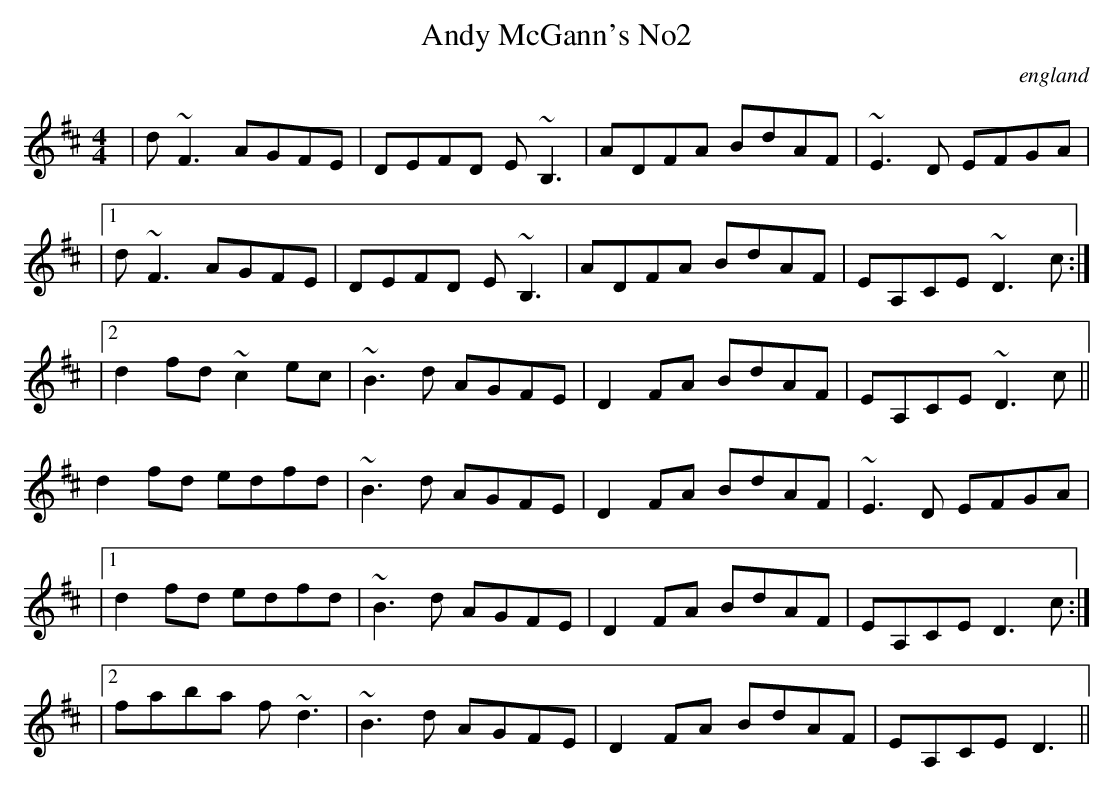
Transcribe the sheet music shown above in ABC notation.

X:1
T:Andy McGann's No2
O:england
M:4/4
L:1/8
K:D
|d ~F3 AGFE|DEFD E ~B,3|ADFA BdAF| ~E3 D EFGA|
|1 d ~F3 AGFE|DEFD E ~B,3|ADFA BdAF| EA,CE ~D3 c:|
|2 d2 fd ~c2 ec|~B3 d AGFE|D2 FA BdAF|EA,CE ~D3 c||
d2 fd edfd|~B3 d AGFE|D2 FA BdAF|~E3 D EFGA|
|1 d2 fd edfd|~B3 d AGFE|D2 FA BdAF|EA,CE D3 c:|
|2 faba f ~d3| ~B3 d AGFE|D2 FA BdAF|EA,CE D3 ||
